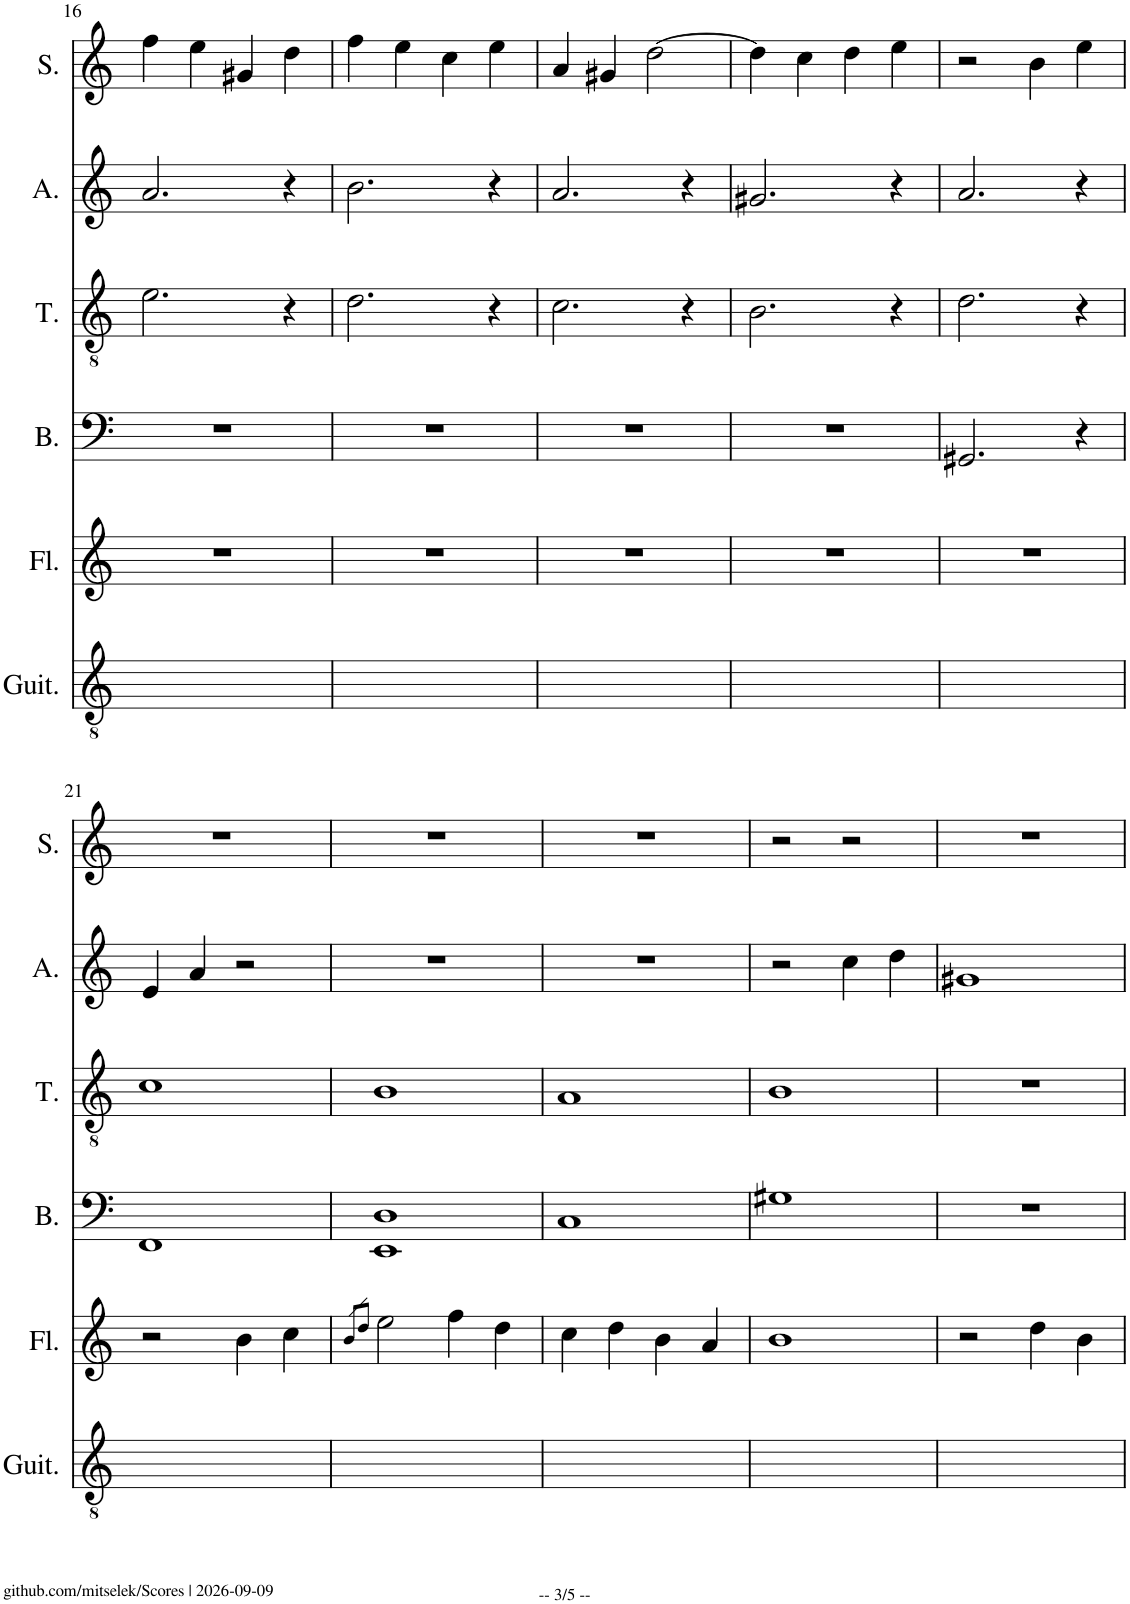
**kern	**kern	**kern	**kern	**kern	**kern	**kern	**kern
*part7	*part6	*part5	*part5	*part4	*part3	*part2	*part1
*staff8	*staff7	*staff6	*staff5	*staff4	*staff3	*staff2	*staff1
*I"Classical Guitar	*I"Flute	*I"Piano	*	*I"Bass	*I"Tenor	*I"Alto	*I"Soprano
*I'Guit.	*I'Fl.	*I'Pno.	*	*I'B.	*I'T.	*I'A.	*I'S.
!!LO:PB:g=z
*clefGv2	*clefG2	*clefF4	*clefG2	*clefF4	*clefGv2	*clefG2	*clefG2
*	*	*	*	*	*	*	*Trd-7c-12
*k[]	*k[]	*k[]	*k[]	*k[]	*k[]	*k[]	*k[]
*M4/4	*M4/4	*M4/4	*M4/4	*M4/4	*M4/4	*M4/4	*M4/4
=16	=16	=16	=16	=16	=16	=16	=16
.	.	.	8qee	.	.	.	.
1r	1r	2.E 2.A	4ff	1r	2.e\	2.a/	4ff\
.	.	.	4ee	.	.	.	4ee\
.	.	.	4g#X	.	.	.	4g#X/
.	.	4r	4dd	.	4r	4r	4dd\
=17	=17	=17	=17	=17	=17	=17	=17
1r	1r	2.D 2.B	4ff	1r	2.d\	2.b\	4ff\
.	.	.	4ee	.	.	.	4ee\
.	.	.	4cc	.	.	.	4cc\
.	.	4r	4ee	.	4r	4r	4ee\
=18	=18	=18	=18	=18	=18	=18	=18
1r	1r	2.C 2.A	4a	1r	2.c\	2.a/	4a/
.	.	.	4g#X	.	.	.	4g#X/
.	.	.	[2dd	.	.	.	[2dd\
.	.	4r	.	.	4r	4r	.
=19	=19	=19	=19	=19	=19	=19	=19
1r	1r	2.BB 2.G#X	4dd]	1r	2.B\	2.g#X/	4dd\]
.	.	.	4cc	.	.	.	4cc\
.	.	.	4dd	.	.	.	4dd\
.	.	4r	4ee	.	4r	4r	4ee\
=20	=20	=20	=20	=20	=20	=20	=20
1r	1r	2EE;< 2GG#X;< 2BB;< 2E;<	2r	2.GG#X/	2.d\	2.a/	2r
.	.	2D 2A	4b	.	.	.	4b\
.	.	.	4ee	4r	4r	4r	4ee\
!!LO:LB:g=z
=21	=21	=21	=21	=21	=21	=21	=21
1r	2r	4C 4E	2r	1FF	1c	4e/	1r
.	.	4A	.	.	.	4a/	.
.	4b\	2r	4b	.	.	2r	.
.	4cc\	.	4cc	.	.	.	.
=22	=22	=22	=22	=22	=22	=22	=22
.	8qb/L	.	8qb	.	.	.	.
.	8qdd/J	.	8qdd	.	.	.	.
1r	2ee\	1EE 1D	2ee	1EE 1D	1B	1r	1r
.	4ff\	.	4ff	.	.	.	.
.	4dd\	.	4dd	.	.	.	.
=23	=23	=23	=23	=23	=23	=23	=23
1r	4cc\	2C	4cc	1C	1A	1r	1r
.	4dd\	.	4dd	.	.	.	.
.	4b\	2A	4b	.	.	.	.
.	4a/	.	4a	.	.	.	.
=24	=24	=24	=24	=24	=24	=24	=24
1r	1b	2G#X 2B	1b	1G#X	1B	2r	2r
.	.	4c	.	.	.	4cc\	2r
.	.	4d	.	.	.	4dd\	.
=25	=25	=25	=25	=25	=25	=25	=25
1r	2r	1G#X	2r	1r	1r	1g#X	1r
.	4dd\	.	4dd	.	.	.	.
.	4b\	.	4b	.	.	.	.
=	=	=	=	=	=	=	=
*-	*-	*-	*-	*-	*-	*-	*-
